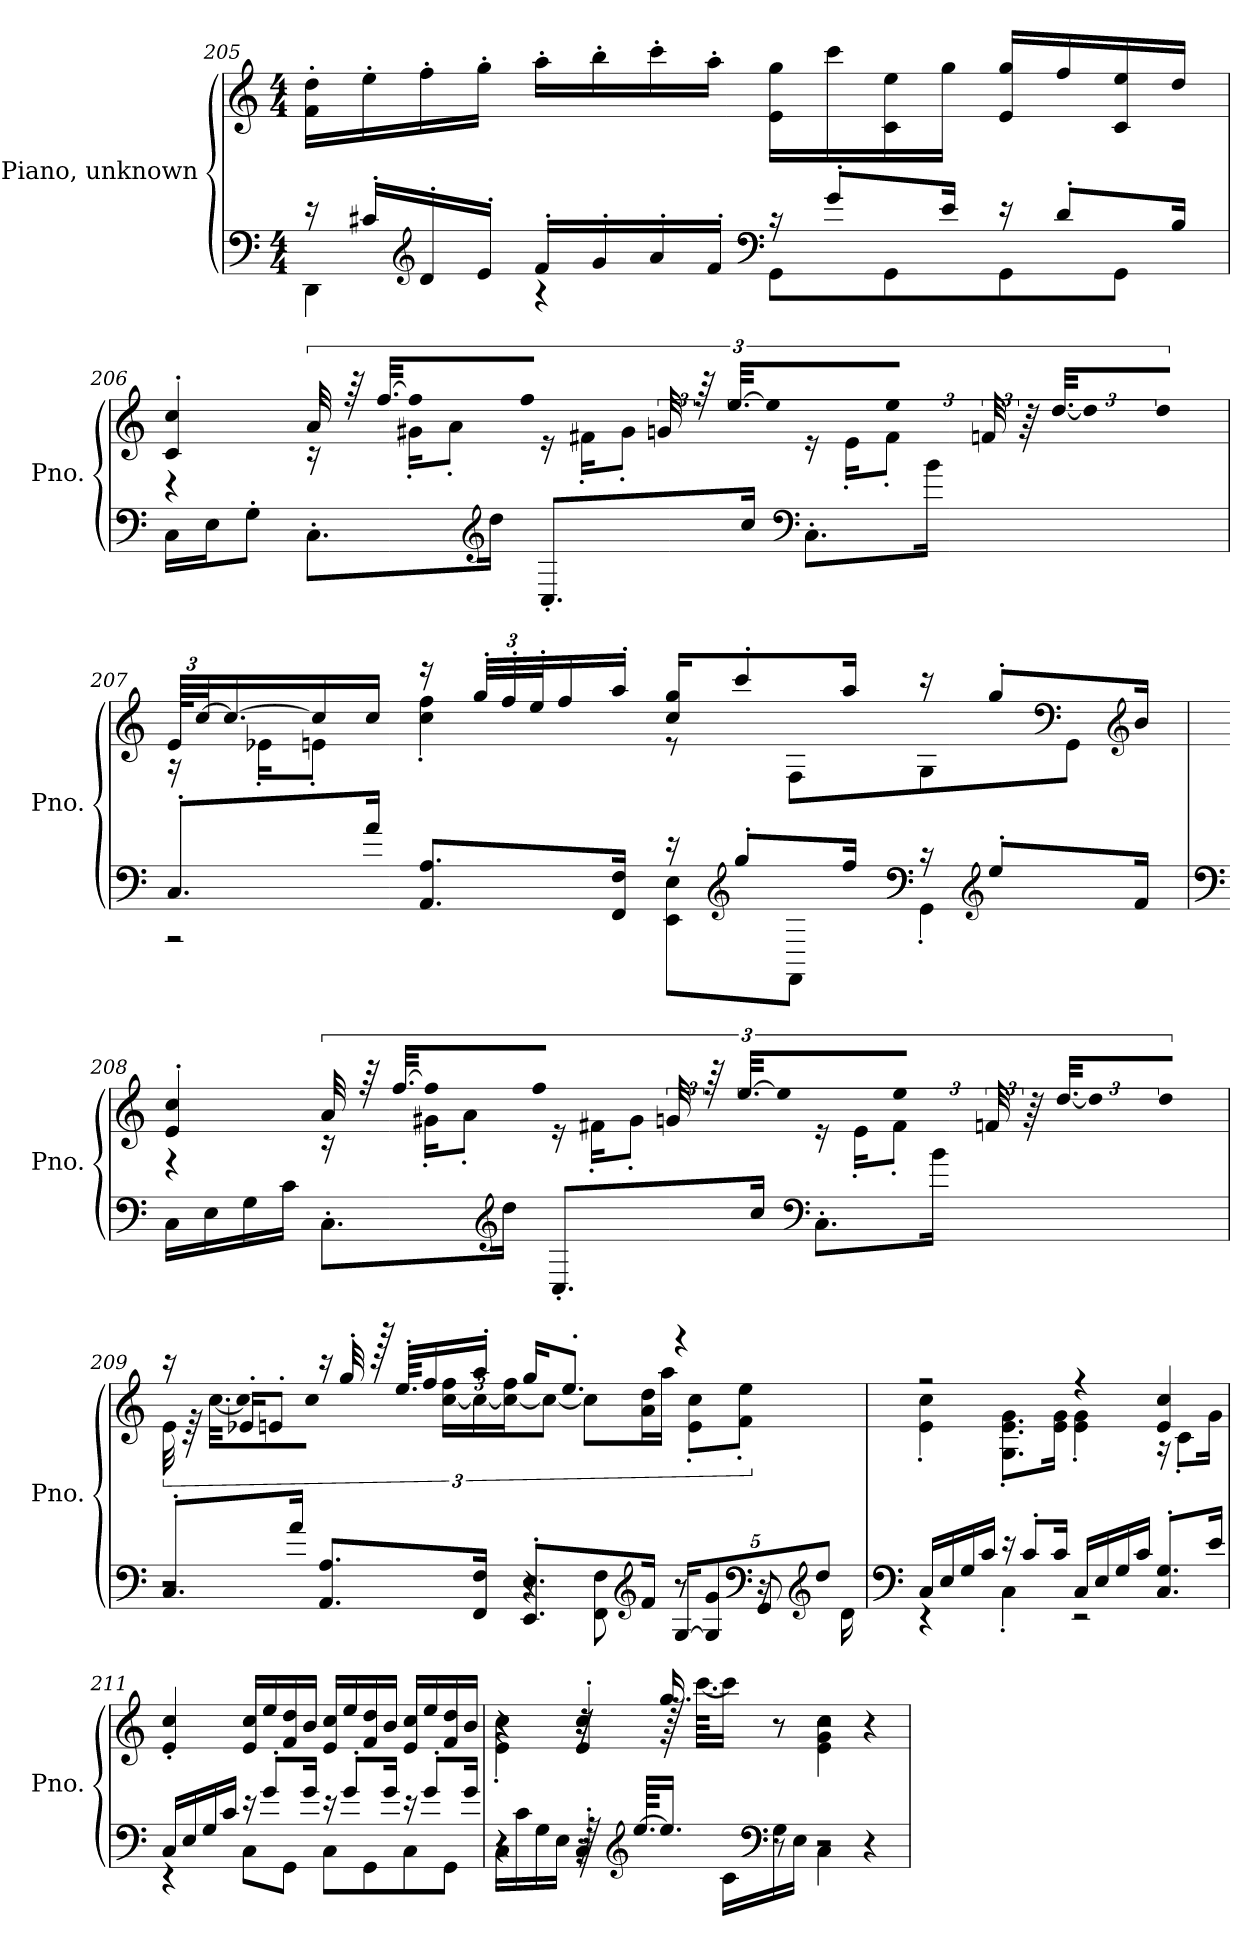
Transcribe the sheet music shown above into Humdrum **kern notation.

**kern	**kern
*part1	*part1
*staff2	*staff1
*I"Piano, unknown	*
*I'Pno.	*
!!LO:PB:g=z
*clefF4	*clefG2
*k[]	*k[]
*M4/4	*M4/4
=205	=205
*^	*
16r	4DD\	16f\' 16dd\'LL
16c#X'/LL	.	16ee'\
*clefG2	*	*
16d'/	.	16ff'\
16e'/JJ	.	16gg'\JJ
16f'/LL	4r	16aa'\LL
16g'/	.	16bb'\
16a'/	.	16ccc'\
16f'/JJ	.	16aa'\JJ
*clefF4	*	*
16r	8GG\L	16e\ 16gg\LL
8g'/L	.	16ccc\
.	8GG\	16c\ 16ee\
16e/Jk	.	16gg\JJ
16r	8GG\	16e/ 16gg/LL
8d'/L	.	16ff/
.	8GG\J	16c/ 16ee/
16B/Jk	.	16dd/JJ
*v	*v	*
!!LO:LB:g=z
=206	=206
*	*^
16C\LL	4c/' 4cc/'	4r
16E\J	.	.
8G'\J	.	.
8.C'\L	48a/	16r
.	96r	.
.	[48.ff/KKL	.
.	8ff/]	16g#X'\KL
.	.	8a'\J
*clefG2	*	*
16dd\Jk	16ff/Jk	.
8.C'/L	48gn/	16r
.	96r	.
.	[48.ee/KKL	.
.	8ee/]	16f#X'\KL
.	.	8g'\J
16cc/Jk	16ee/Jk	.
*clefF4	*	*
8.C'\L	48fn/	16r
.	96r	.
.	[48.dd/KKL	.
.	8dd/]	16e'\KL
.	.	8f'\J
16b\Jk	16dd/Jk	.
!!LO:LB:g=z	!!
=207	=207	=207
*^	*	*
*	*	*Xbrackettup	*
8.C'/L	2r	96e/KLLL	16r
.	.	[48cc/J	.
.	.	16.cc/_	.
.	.	.	16e-X'\KL
.	.	16cc/]	8en'\J
16a/Jk	.	16cc/JJ	.
8.AA/ 8.A/L	.	16r	4cc\' 4ff\'
.	.	48gg'/LLL	.
.	.	48ff'/	.
.	.	48ee'/J	.
.	.	16ff/	.
16FF/ 16F/Jk	.	16aa'/JJ	.
16r	8EE\ 8E\L	16cc/ 16gg/KL	8r
*clefG2	*	*	*
8gg'/L	.	8ccc'/	.
.	8FF\J	.	8F\L
16ff/Jk	.	16aa/Jk	.
*clefF4	*	*	*
16r	4GG'\	16r	8G\
*clefG2	*	*	*
8ee'/L	.	8gg'/L	.
*	*	*clefF4	*
.	.	.	8GG\J
*	*	*clefG2	*
16f/Jk	.	16b/Jk	.
*v	*v	*	*
!!LO:LB:g=z	!!
=208	=208	=208
*clefF4	*	*
16C\LL	4e/' 4cc/'	4r
16E\	.	.
16G\	.	.
16c\JJ	.	.
*	*brackettup	*
8.C'\L	48a/	16r
.	96r	.
.	[48.ff/KKL	.
.	8ff/]	16g#X'\KL
.	.	8a'\J
*clefG2	*	*
16dd\Jk	16ff/Jk	.
8.C'/L	48gn/	16r
.	96r	.
.	[48.ee/KKL	.
.	8ee/]	16f#X'\KL
.	.	8g'\J
16cc/Jk	16ee/Jk	.
*clefF4	*	*
8.C'\L	48fn/	16r
.	96r	.
.	[48.dd/KKL	.
.	8dd/]	16e'\KL
.	.	8f'\J
16b\Jk	16dd/Jk	.
!!LO:LB:g=z	!!
=209	=209	=209
*^	*	*
*	*^	*	*
8.C'/L	2r	2r	16r	48e\
.	.	.	.	96r
.	.	.	.	[48.cc\KKL
.	.	.	16e-X'/KL	8cc\]
.	.	.	8en'/J	.
16a/Jk	.	.	.	16cc\Jk
*	*	*	*	*Xbrackettup
8.AA/ 8.A/L	.	.	16r	[24cc\ 24ff\LL
.	.	.	.	24cc\_
.	.	.	32gg'/	.
.	.	.	.	24cc\_ 24ff\J
.	.	.	128r	.
.	.	.	64.ee'/KKLL	.
.	.	.	16ff/	8cc\J_
16FF/ 16F/Jk	.	.	16aa'/JJ	.
8.EE/' 8.E/'L	8r	4r	16gg/KL	8cc\L]
.	.	.	8.ee'/J	.
.	8FF\ 8F\	.	.	16a\ 16dd\L
*clefG2	*	*	*	*
16f/Jk	.	.	.	16aa\JJ
*Xbrackettup	*	*	*	*
[20G/KL	8r	8r	4r	8e\' 8cc\'L
10G/] 10g/	.	.	.	.
*clefF4	*	*	*	*
.	16r	8GG/	.	8f\' 8ee\'J
*clefG2	*	*	*	*
10dd/J	.	.	.	.
.	16d\	.	.	.
*v	*v	*v	*	*
!!LO:LB:g=z	!!
=210	=210	=210
*clefF4	*	*
*^	*	*
16C/LL	4r	2r	4e\' 4cc\'
16E/	.	.	.
16G/	.	.	.
16c/JJ	.	.	.
16r	4C'\	.	8.G\' 8.e\' 8.g\'L
8c'/L	.	.	.
16c/Jk	.	.	16e\ 16g\Jk
16C/LL	2r	4r	4e\' 4g\'
16E/	.	.	.
16G/	.	.	.
16c/JJ	.	.	.
8.C/' 8.G/'L	.	4e/ 4cc/	16r
.	.	.	8c'\L
16e/Jk	.	.	16g\Jk
*	*	*v	*v
=211	=211	=211
16C/LL	4r	4e/' 4cc/'
16E/	.	.
16G/	.	.
16c/JJ	.	.
16r	8C\L	16e/ 16cc/LL
8g'/L	.	16ee/
.	8GG\J	16f/ 16dd/
16g/Jk	.	16b/JJ
16r	8C\L	16e/ 16cc/LL
8g'/L	.	16ee/
.	8GG\	16f/ 16dd/
16g/Jk	.	16b/JJ
16r	8C\	16e/ 16cc/LL
8g'/L	.	16ee/
.	8GG\J	16f/ 16dd/
16g/Jk	.	16b/JJ
!!LO:PB:g=z
=212	=212	=212
*	*^	*^
*	*	*	*	*^
4r	16C\LL	4r	4r	4e\' 4cc\'	4r
.	16c\	.	.	.	.
.	16G\	.	.	.	.
.	16E\JJ	.	.	.	.
128r	16r	4C'/	32r	32r	4e/' 4cc/'
*clefG2	*	*	*	*	*
[64.ee/KKLL	.	.	.	.	.
16.ee/JJ]	.	.	16.gg/	128r	.
.	.	.	.	[64.ccc\KKLL	.
.	16c\LL	.	.	16ccc\JJ]	.
*clefF4	*	*	*	*	*
8r	16G\	.	8r	8r	.
.	16E\JJ	.	.	.	.
2r	4C\	2r	2r	4e\ 4g\ 4cc\	2r
.	4r	.	.	4r	.
*v	*v	*v	*	*	*
*	*v	*v	*v
=	=
*-	*-
